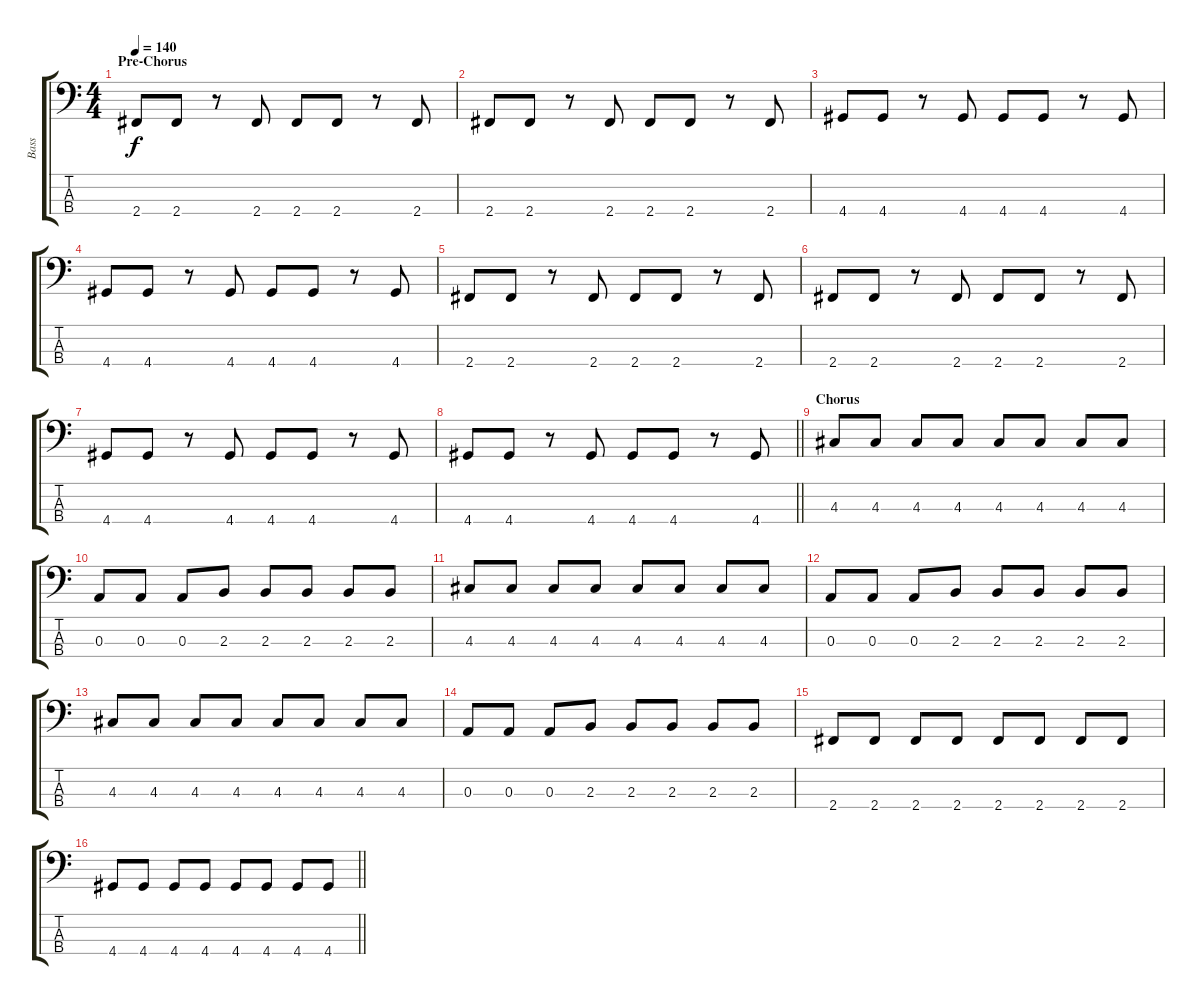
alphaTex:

\track ("Bass" "Bass") {instrument electricbasspick}
\staff {score tabs}
\tuning (G2 D2 A1 E1) {hide}
\ts (4 4)
\section ("" "Pre-Chorus")
\tempo 140
\clef f4
\ks c
2.4.8{dy f} 2.4.8 r.8 2.4.8 2.4.8 2.4.8 r.8 2.4.8 |
2.4.8 2.4.8 r.8 2.4.8 2.4.8 2.4.8 r.8 2.4.8 |
4.4.8 4.4.8 r.8 4.4.8 4.4.8 4.4.8 r.8 4.4.8 |
4.4.8 4.4.8 r.8 4.4.8 4.4.8 4.4.8 r.8 4.4.8 |
2.4.8 2.4.8 r.8 2.4.8 2.4.8 2.4.8 r.8 2.4.8 |
2.4.8 2.4.8 r.8 2.4.8 2.4.8 2.4.8 r.8 2.4.8 |
4.4.8 4.4.8 r.8 4.4.8 4.4.8 4.4.8 r.8 4.4.8 |
\barLineRight lightlight
4.4.8 4.4.8 r.8 4.4.8 4.4.8 4.4.8 r.8 4.4.8 |
\section ("" "Chorus")
4.3.8 4.3.8 4.3.8 4.3.8 4.3.8 4.3.8 4.3.8 4.3.8 |
0.3.8 0.3.8 0.3.8 2.3.8 2.3.8 2.3.8 2.3.8 2.3.8 |
4.3.8 4.3.8 4.3.8 4.3.8 4.3.8 4.3.8 4.3.8 4.3.8 |
0.3.8 0.3.8 0.3.8 2.3.8 2.3.8 2.3.8 2.3.8 2.3.8 |
4.3.8 4.3.8 4.3.8 4.3.8 4.3.8 4.3.8 4.3.8 4.3.8 |
0.3.8 0.3.8 0.3.8 2.3.8 2.3.8 2.3.8 2.3.8 2.3.8 |
2.4.8 2.4.8 2.4.8 2.4.8 2.4.8 2.4.8 2.4.8 2.4.8 |
\barLineRight lightlight
4.4.8 4.4.8 4.4.8 4.4.8 4.4.8 4.4.8 4.4.8 4.4.8
